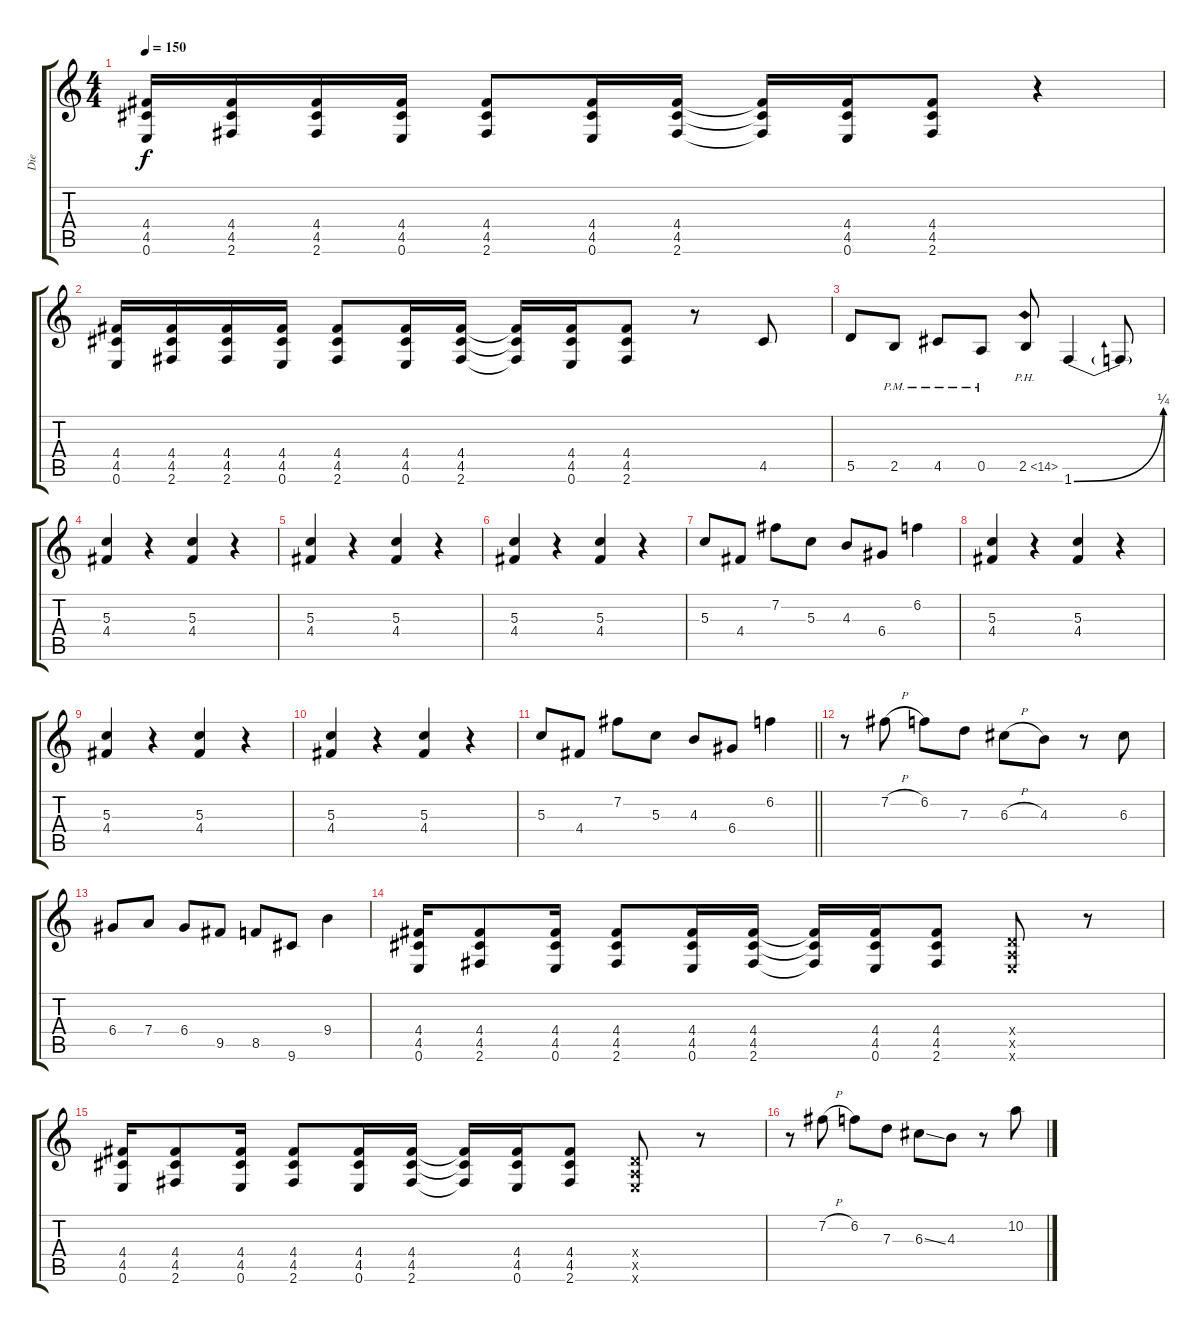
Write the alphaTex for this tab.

\track ("Die" "Die") {instrument distortionguitar}
\staff {score tabs}
\tuning (E4 B3 G3 D3 A2 E2) {hide}
\ts (4 4)
\tempo 150
\clef g2
\ks c
(4.4 4.5 0.6).16{dy f} (4.4 4.5 2.6).16 (4.4 4.5 2.6).16 (4.4 4.5 0.6).16 (4.4 4.5 2.6).8 (4.4 4.5 0.6).16 (4.4 4.5 2.6).16 (4.4{t} 4.5{t} 2.6{t}).16 (4.4 4.5 0.6).16 (4.4 4.5 2.6).8 r.4 |
(4.4 4.5 0.6).16 (4.4 4.5 2.6).16 (4.4 4.5 2.6).16 (4.4 4.5 0.6).16 (4.4 4.5 2.6).8 (4.4 4.5 0.6).16 (4.4 4.5 2.6).16 (4.4{t} 4.5{t} 2.6{t}).16 (4.4 4.5 0.6).16 (4.4 4.5 2.6).8 r.8 4.5.8 |
5.5.8 2.5{pm}.8 4.5{pm}.8 0.5{pm}.8 2.5{ph 12}.8 1.6{be (bend 0 0 60 1)}.4 1.6{t}.8 |
(5.3 4.4).4 r.4 (5.3 4.4).4 r.4 |
(5.3 4.4).4 r.4 (5.3 4.4).4 r.4 |
(5.3 4.4).4 r.4 (5.3 4.4).4 r.4 |
5.3.8 4.4.8 7.2.8 5.3.8 4.3.8 6.4.8 6.2.4 |
(5.3 4.4).4 r.4 (5.3 4.4).4 r.4 |
(5.3 4.4).4 r.4 (5.3 4.4).4 r.4 |
(5.3 4.4).4 r.4 (5.3 4.4).4 r.4 |
\barLineRight lightlight
5.3.8 4.4.8 7.2.8 5.3.8 4.3.8 6.4.8 6.2.4 |
r.8 7.2{h}.8 6.2.8 7.3.8 6.3{h}.8 4.3.8 r.8 6.3.8 |
6.4.8 7.4.8 6.4.8 9.5.8 8.5.8 9.6.8 9.4.4 |
(4.4 4.5 0.6).16 (4.4 4.5 2.6).8 (4.4 4.5 0.6).16 (4.4 4.5 2.6).8 (4.4 4.5 0.6).16 (4.4 4.5 2.6).16 (4.4{t} 4.5{t} 2.6{t}).16 (4.4 4.5 0.6).16 (4.4 4.5 2.6).8 (0.4{x} 0.5{x} 0.6{x}).8 r.8 |
(4.4 4.5 0.6).16 (4.4 4.5 2.6).8 (4.4 4.5 0.6).16 (4.4 4.5 2.6).8 (4.4 4.5 0.6).16 (4.4 4.5 2.6).16 (4.4{t} 4.5{t} 2.6{t}).16 (4.4 4.5 0.6).16 (4.4 4.5 2.6).8 (0.4{x} 0.5{x} 0.6{x}).8 r.8 |
r.8 7.2{h}.8 6.2.8 7.3.8 6.3{ss}.8 4.3.8 r.8 10.2.8
